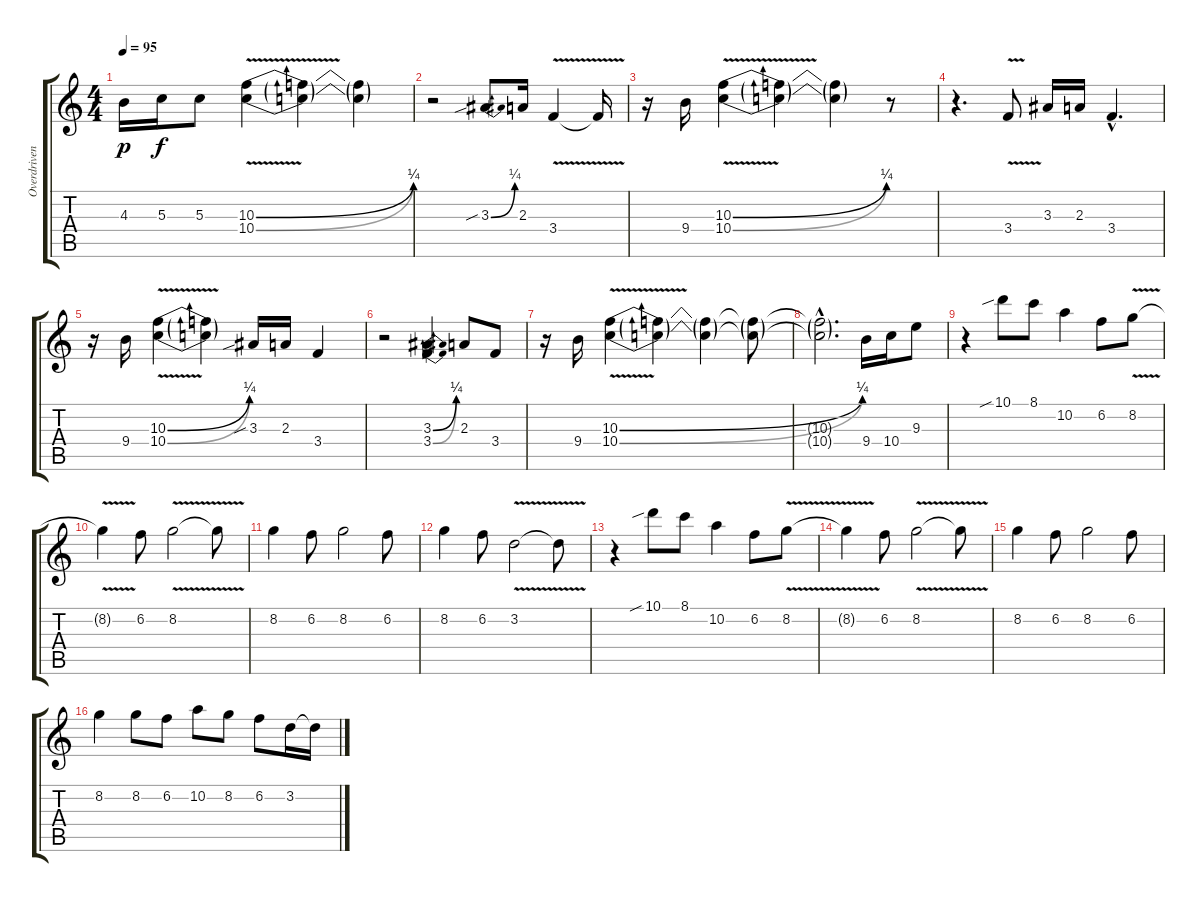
\track ("Overdriven Guitar" "Overdriven") {instrument overdrivenguitar}
\staff {score tabs}
\tuning (E4 B3 G3 D3 A2 E2) {hide}
\ts (4 4)
\tempo 95
\clef g2
\ks c
4.3.16{dy p} 5.3.16{dy f} 5.3.8 (10.3{be (bend 0 0 60 1) v} 10.4{be (bend 0 0 60 1)}).4 (10.3{t} 10.4{t}).4 (10.3{t} 10.4{t}).4 |
r.2 3.3{be (bend 0 0 60 1) sib}.8 2.3.16 3.4{v}.4 3.4{t}.16 |
r.16 9.4.16 (10.3{be (bend 0 0 60 1) v} 10.4{be (bend 0 0 60 1)}).4 (10.3{t} 10.4{t}).4 (10.3{t} 10.4{t}).4 r.8 |
r.4{d} 3.4{v}.8 3.3.16 2.3.16 3.4{hac}.4{d} |
r.16 9.4.16 (10.3{be (bend 0 0 60 1) v} 10.4{be (bend 0 0 60 1)}).4 (10.3{t} 10.4{t}).4 3.3{sib}.16 2.3.16 3.4.4 |
r.2 (3.3{be (bend 0 0 60 1)} 3.4{be (bend 0 0 60 1)}).4 2.3.8 3.4.8 |
r.16 9.4.16 (10.3{be (bend 0 0 60 1) v} 10.4{be (bend 0 0 60 1)}).4 (10.3{t} 10.4{t}).4 (10.3{t} 10.4{t}).4 (10.3{t} 10.4{t}).8 |
(10.3{hac t} 10.4{hac t}).2{d} 9.4.16 10.4.16 9.3.8 |
r.4 10.1{sib}.8 8.1.8 10.2.4 6.2.8 8.2{v}.8 |
8.2{t}.4 6.2.8 8.2{v}.2 8.2{t}.8 |
8.2.4 6.2.8 8.2.2 6.2.8 |
8.2.4 6.2.8 3.2{v}.2 3.2{t}.8 |
r.4 10.1{sib}.8 8.1.8 10.2.4 6.2.8 8.2{v}.8 |
8.2{t}.4 6.2.8 8.2{v}.2 8.2{t}.8 |
8.2.4 6.2.8 8.2.2 6.2.8 |
8.2.4 8.2.8 6.2.8 10.2.8 8.2.8 6.2.8 3.2.16 3.2{t}.16
